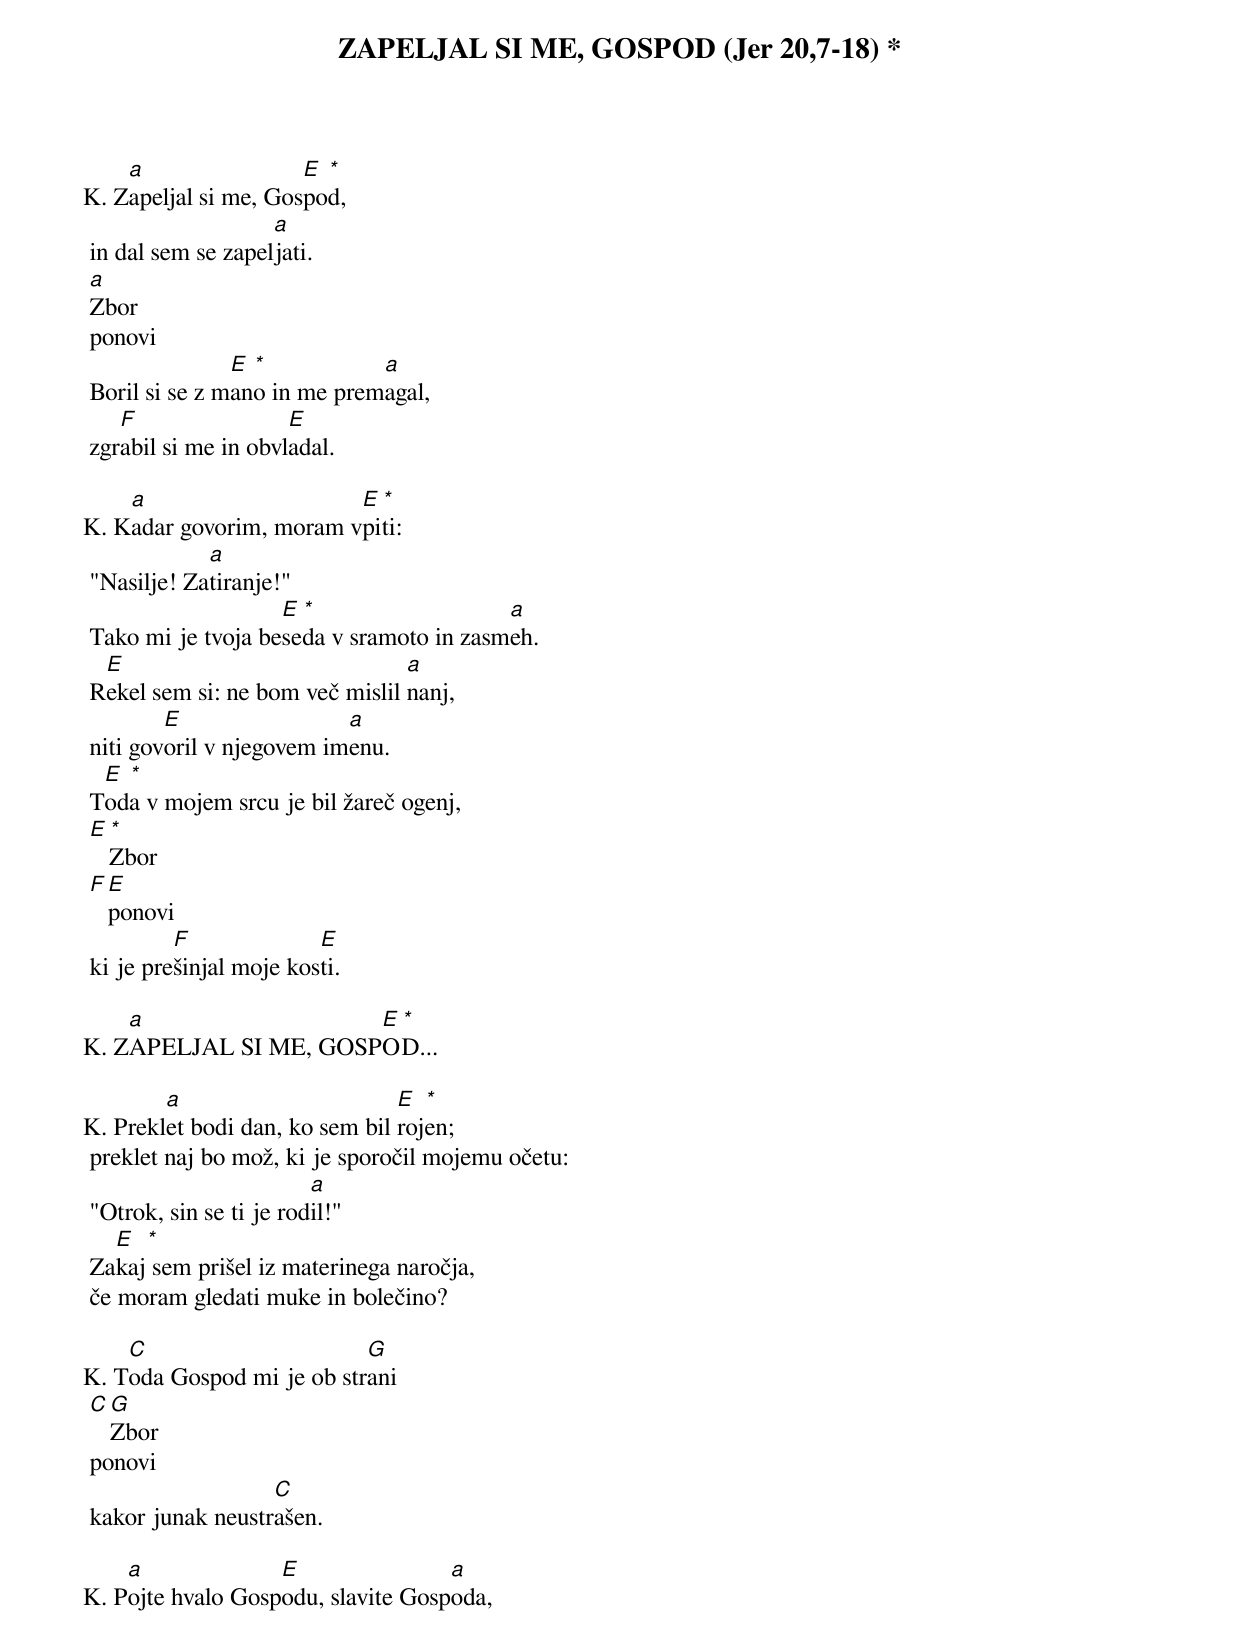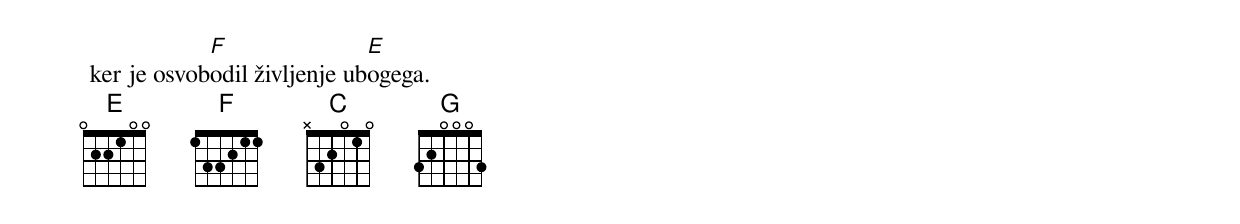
{title: ZAPELJAL SI ME, GOSPOD (Jer 20,7-18) *}

K.	Z[a]apeljal si me, Gos[E]po[**]d,
	in dal sem se zapel[a]jati.
	[a]Zbor
	ponovi
	Boril si se z m[E]an[**]o in me prem[a]agal,
	zgr[F]abil si me in obvl[E]adal.

K.	K[a]adar govorim, moram v[E]pi[**]ti:
	"Nasilje! Za[a]tiranje!"
	Tako mi je tvoja be[E]se[**]da v sramoto in zasm[a]eh.
	R[E]ekel sem si: ne bom več mislil [a]nanj,
	niti gov[E]oril v njegovem im[a]enu.
	T[E]od[**]a v mojem srcu je bil žareč ogenj,
	[E][**]Zbor
	[F][E]ponovi
	ki je pre[F]šinjal moje kos[E]ti.

K.	Z[a]APELJAL SI ME, GOSP[E]O[**]D...

K.	Prekl[a]et bodi dan, ko sem bil [E]roj[**]en;
	preklet naj bo mož, ki je sporočil mojemu očetu:
	"Otrok, sin se ti je rod[a]il!"
	Za[E]kaj[**] sem prišel iz materinega naročja,
	če moram gledati muke in bolečino?

K.	T[C]oda Gospod mi je ob str[G]ani
	[C][G]Zbor
	ponovi
	kakor junak neustr[C]ašen.

K.	P[a]ojte hvalo Gosp[E]odu, slavite Gosp[a]oda,
	ker je osvob[F]odil življenje ub[E]ogega.
